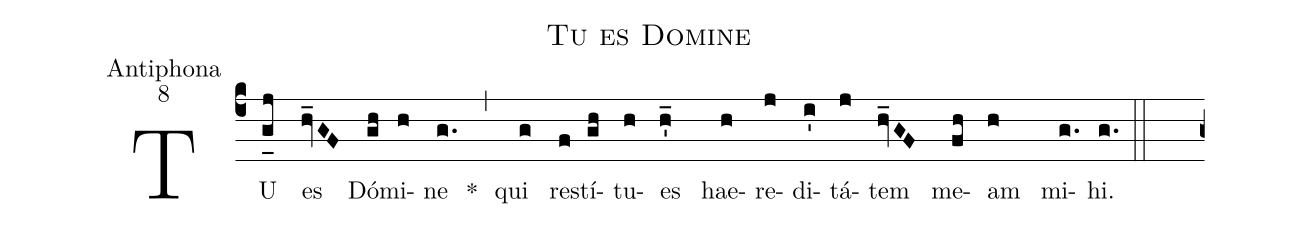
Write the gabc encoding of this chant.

name:Tu es Domine;
office-part:Antiphona;
mode:8;
%%
(c4) TU(g_[uh:l]j) es(hv_GF) Dó(gh)mi(h)ne(g.) *(,) qui(g) re(f)stí(gh)tu(h)es(h'_) hae(h)re(j)di(i')tá(j)tem(hv_GF) me(fh)am(h) mi(g.)hi.(g.) (::) ()<i>In Paschal Time,</i> Allelúia. <i>is not added.</i>()
